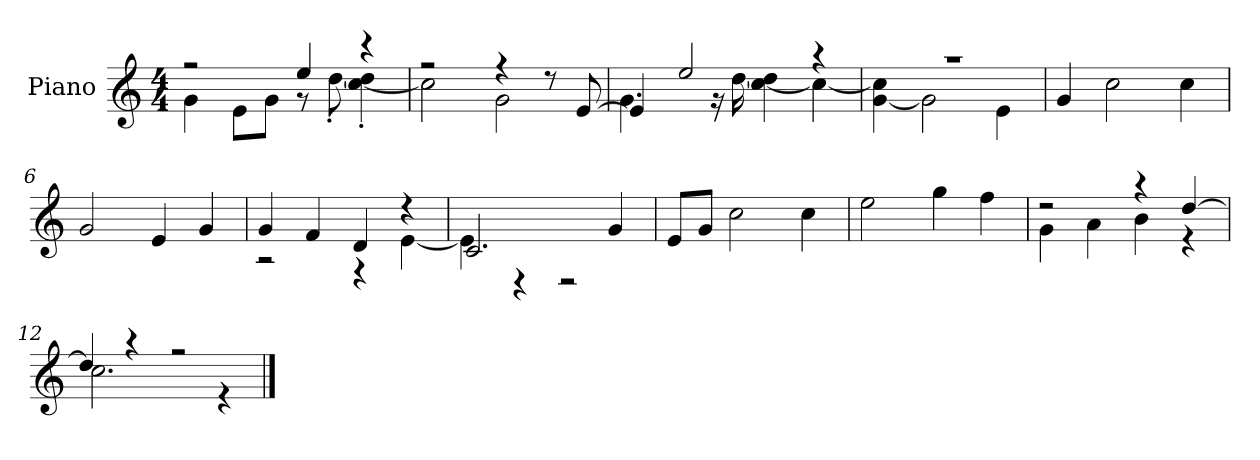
**kern
*part1
*staff1
*I"Piano
*I'P-no
*clefG2
*k[]
*M4/4
*MM178
=1
*^
2r	4g\
.	8e\L
.	8g\J
4ee/	8r
.	[8dd'\
4r	[4cc\' 4dd\]'
=2	=2
2r	2cc\]
4r	2g\
8r	.
[8e/	.
=3	=3
4e/]	4.g\
2ee/	.
.	16r
.	[16dd\
.	[4cc\ 4dd\]
4r	4cc\_
=4	=4
1r	[4g\ 4cc\]
.	2g\]
.	4e\
*v	*v
=5
4g/
2cc\
4cc\
=6
2g/
4e/
4g/
=7
*^
4g/	2r
4f/	.
4d/	4r
4r	[4e\
!!LO:LB:g=z	!!
=8	=8
2.c/	4e\]
.	4r
.	2r
4g/	.
*v	*v
=9
8e/L
8g/J
2cc\
4cc\
=10
2ee\
4gg\
4ff\
=11
*^
2r	4g\
.	4a\
4r	4b\
[4dd/	4r
=12	=12
4dd/]	2.cc\
4r	.
2r	.
.	4r
*v	*v
==
*-
